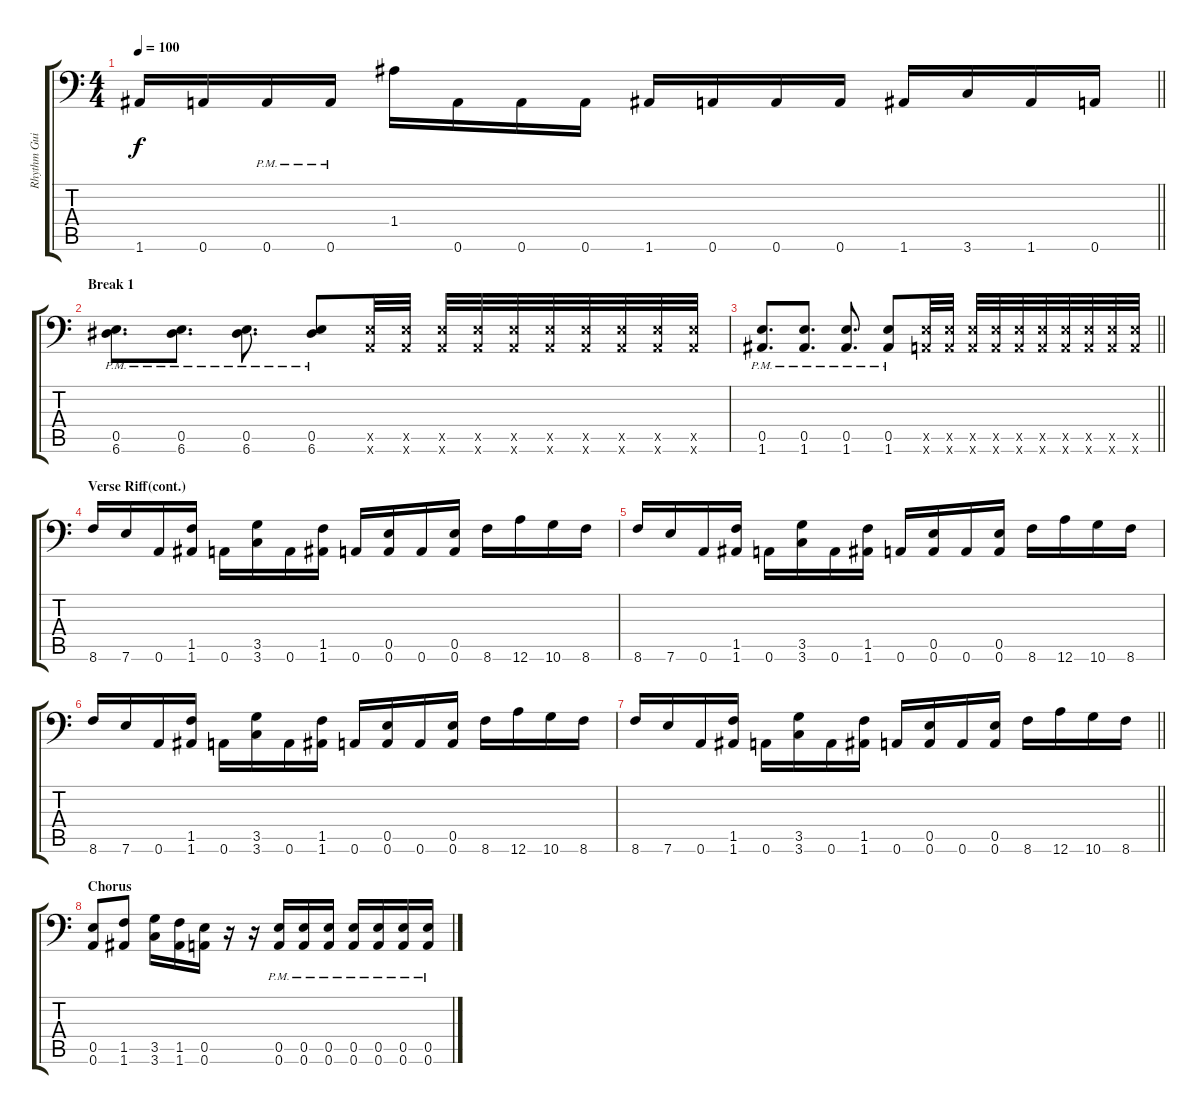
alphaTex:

\track ("Rhythm Guitar" "Rhythm Gui") {instrument distortionguitar}
\staff {score tabs}
\tuning (B3 Gb3 D3 A2 E2 A1) {hide}
\ts (4 4)
\tempo 100
\clef f4
\barLineRight lightlight
\ks c
1.6.16{dy f} 0.6.16 0.6{pm}.16 0.6{pm}.16 1.4.16 0.6.16 0.6.16 0.6.16 1.6.16 0.6.16 0.6.16 0.6.16 1.6.16 3.6.16 1.6.16 0.6.16 |
\section ("" "Break 1")
(0.5{pm} 6.6{pm}).8{d} (0.5{pm} 6.6{pm}).8{d} (0.5{pm} 6.6{pm}).8{d} (0.5{pm} 6.6{pm}).8 (0.5{x} 0.6{x}).32 (0.5{x} 0.6{x}).32 (0.5{x} 0.6{x}).32 (0.5{x} 0.6{x}).32 (0.5{x} 0.6{x}).32 (0.5{x} 0.6{x}).32 (0.5{x} 0.6{x}).32 (0.5{x} 0.6{x}).32 (0.5{x} 0.6{x}).32 (0.5{x} 0.6{x}).32 |
\barLineRight lightlight
(0.5{pm} 1.6{pm}).8{d} (0.5{pm} 1.6{pm}).8{d} (0.5{pm} 1.6{pm}).8{d} (0.5{pm} 1.6{pm}).8 (0.5{x} 0.6{x}).32 (0.5{x} 0.6{x}).32 (0.5{x} 0.6{x}).32 (0.5{x} 0.6{x}).32 (0.5{x} 0.6{x}).32 (0.5{x} 0.6{x}).32 (0.5{x} 0.6{x}).32 (0.5{x} 0.6{x}).32 (0.5{x} 0.6{x}).32 (0.5{x} 0.6{x}).32 |
\section ("" "Verse Riff(cont.)")
8.6.16 7.6.16 0.6.16 (1.5 1.6).16 0.6.16 (3.5 3.6).16 0.6.16 (1.5 1.6).16 0.6.16 (0.5 0.6).16 0.6.16 (0.5 0.6).16 8.6.16 12.6.16 10.6.16 8.6.16 |
8.6.16 7.6.16 0.6.16 (1.5 1.6).16 0.6.16 (3.5 3.6).16 0.6.16 (1.5 1.6).16 0.6.16 (0.5 0.6).16 0.6.16 (0.5 0.6).16 8.6.16 12.6.16 10.6.16 8.6.16 |
8.6.16 7.6.16 0.6.16 (1.5 1.6).16 0.6.16 (3.5 3.6).16 0.6.16 (1.5 1.6).16 0.6.16 (0.5 0.6).16 0.6.16 (0.5 0.6).16 8.6.16 12.6.16 10.6.16 8.6.16 |
\barLineRight lightlight
8.6.16 7.6.16 0.6.16 (1.5 1.6).16 0.6.16 (3.5 3.6).16 0.6.16 (1.5 1.6).16 0.6.16 (0.5 0.6).16 0.6.16 (0.5 0.6).16 8.6.16 12.6.16 10.6.16 8.6.16 |
\section ("" "Chorus")
(0.5 0.6).8 (1.5 1.6).8 (3.5 3.6).16 (1.5 1.6).16 (0.5 0.6).16 r.16 r.16 (0.5{pm} 0.6{pm}).16 (0.5{pm} 0.6{pm}).16 (0.5{pm} 0.6{pm}).16 (0.5{pm} 0.6{pm}).16 (0.5{pm} 0.6{pm}).16 (0.5{pm} 0.6{pm}).16 (0.5{pm} 0.6{pm}).16
